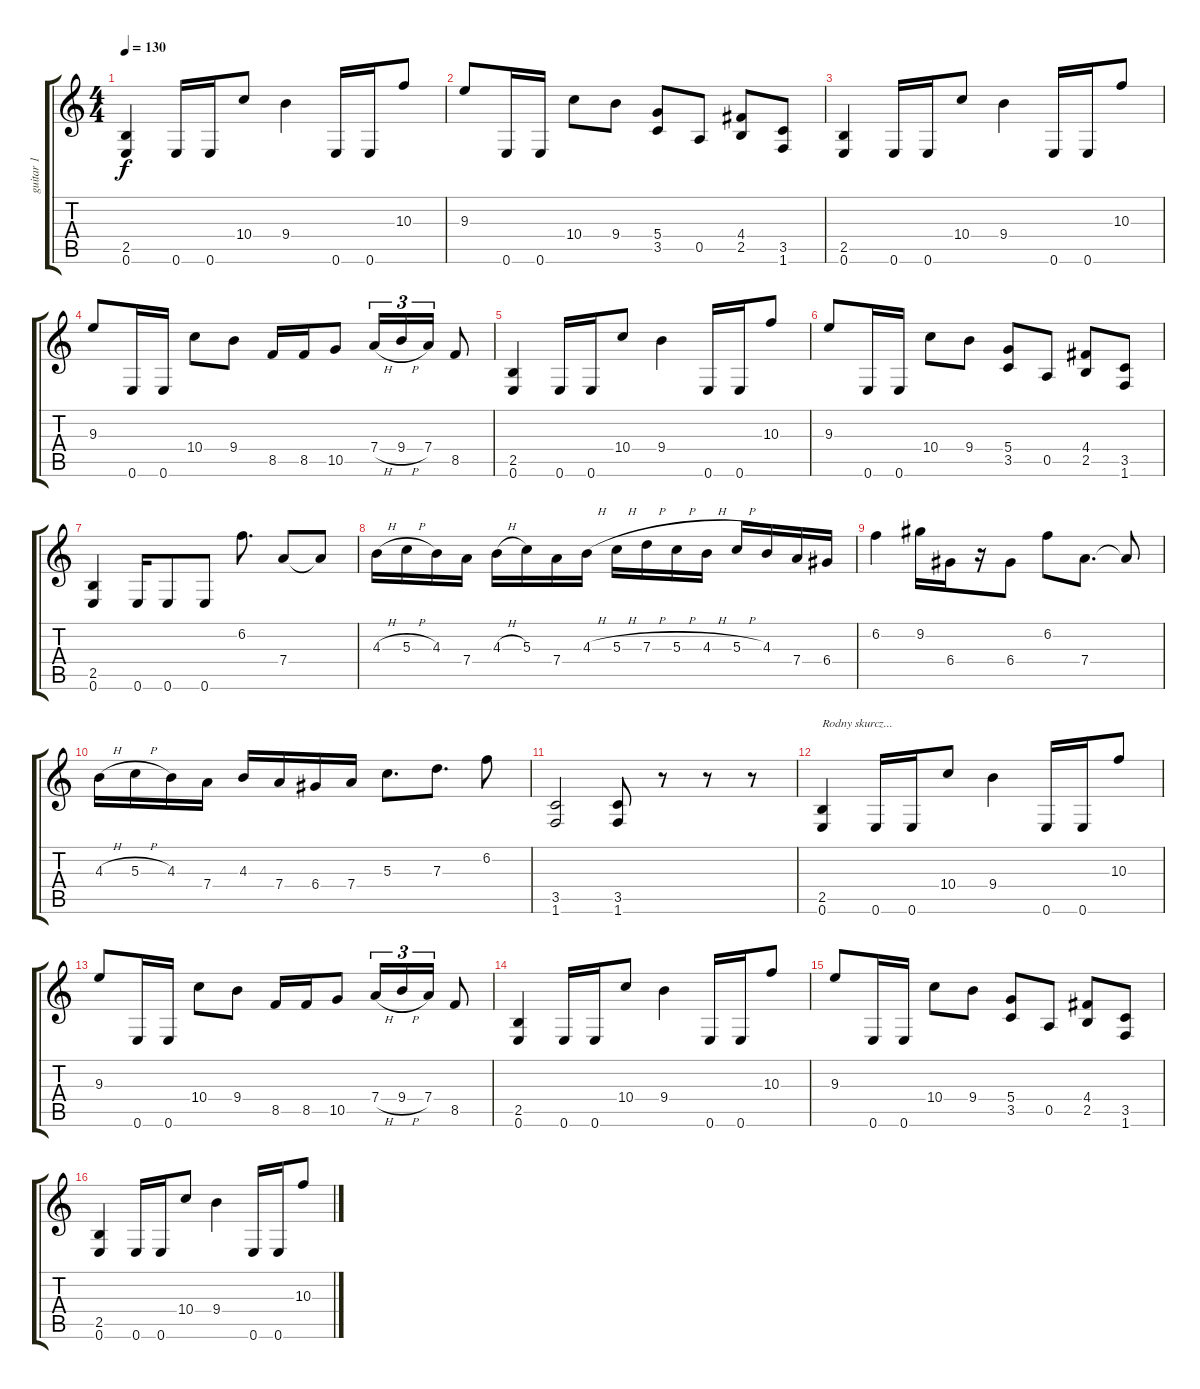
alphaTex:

\track ("guitar 1" "guitar 1") {instrument distortionguitar}
\staff {score tabs}
\tuning (E4 B3 G3 D3 A2 E2) {hide}
\ts (4 4)
\tempo 130
\clef g2
\ks c
(2.5 0.6).4{dy f} 0.6.16 0.6.16 10.4.8 9.4.4 0.6.16 0.6.16 10.3.8 |
9.3.8 0.6.16 0.6.16 10.4.8 9.4.8 (5.4 3.5).8 0.5.8 (4.4 2.5).8 (3.5 1.6).8 |
(2.5 0.6).4 0.6.16 0.6.16 10.4.8 9.4.4 0.6.16 0.6.16 10.3.8 |
9.3.8 0.6.16 0.6.16 10.4.8 9.4.8 8.5.16 8.5.16 10.5.8 7.4{h}.16{tu (3 2)} 9.4{h}.16{tu (3 2)} 7.4.16{tu (3 2)} 8.5.8 |
(2.5 0.6).4 0.6.16 0.6.16 10.4.8 9.4.4 0.6.16 0.6.16 10.3.8 |
9.3.8 0.6.16 0.6.16 10.4.8 9.4.8 (5.4 3.5).8 0.5.8 (4.4 2.5).8 (3.5 1.6).8 |
(2.5 0.6).4 0.6.16 0.6.8 0.6.8 6.2.8{d} 7.4.8 7.4{t}.8 |
4.3{h}.16 5.3{h}.16 4.3.16 7.4.16 4.3{h}.16 5.3.16 7.4.16 4.3{h}.16 5.3{h}.16 7.3{h}.16 5.3{h}.16 4.3{h}.16 5.3{h}.16 4.3.16 7.4.16 6.4.16 |
6.2.4 9.2.16 6.4.16 r.16 6.4.8 6.2.8 7.4.8{d} 7.4{t}.8 |
4.3{h}.16 5.3{h}.16 4.3.16 7.4.16 4.3.16 7.4.16 6.4.16 7.4.16 5.3.8{d} 7.3.8{d} 6.2.8 |
(3.5 1.6).2 (3.5 1.6).8 r.8 r.8 r.8 |
(2.5 0.6).4{txt "Rodny skurcz..."} 0.6.16 0.6.16 10.4.8 9.4.4 0.6.16 0.6.16 10.3.8 |
9.3.8 0.6.16 0.6.16 10.4.8 9.4.8 8.5.16 8.5.16 10.5.8 7.4{h}.16{tu (3 2)} 9.4{h}.16{tu (3 2)} 7.4.16{tu (3 2)} 8.5.8 |
(2.5 0.6).4 0.6.16 0.6.16 10.4.8 9.4.4 0.6.16 0.6.16 10.3.8 |
9.3.8 0.6.16 0.6.16 10.4.8 9.4.8 (5.4 3.5).8 0.5.8 (4.4 2.5).8 (3.5 1.6).8 |
(2.5 0.6).4 0.6.16 0.6.16 10.4.8 9.4.4 0.6.16 0.6.16 10.3.8
